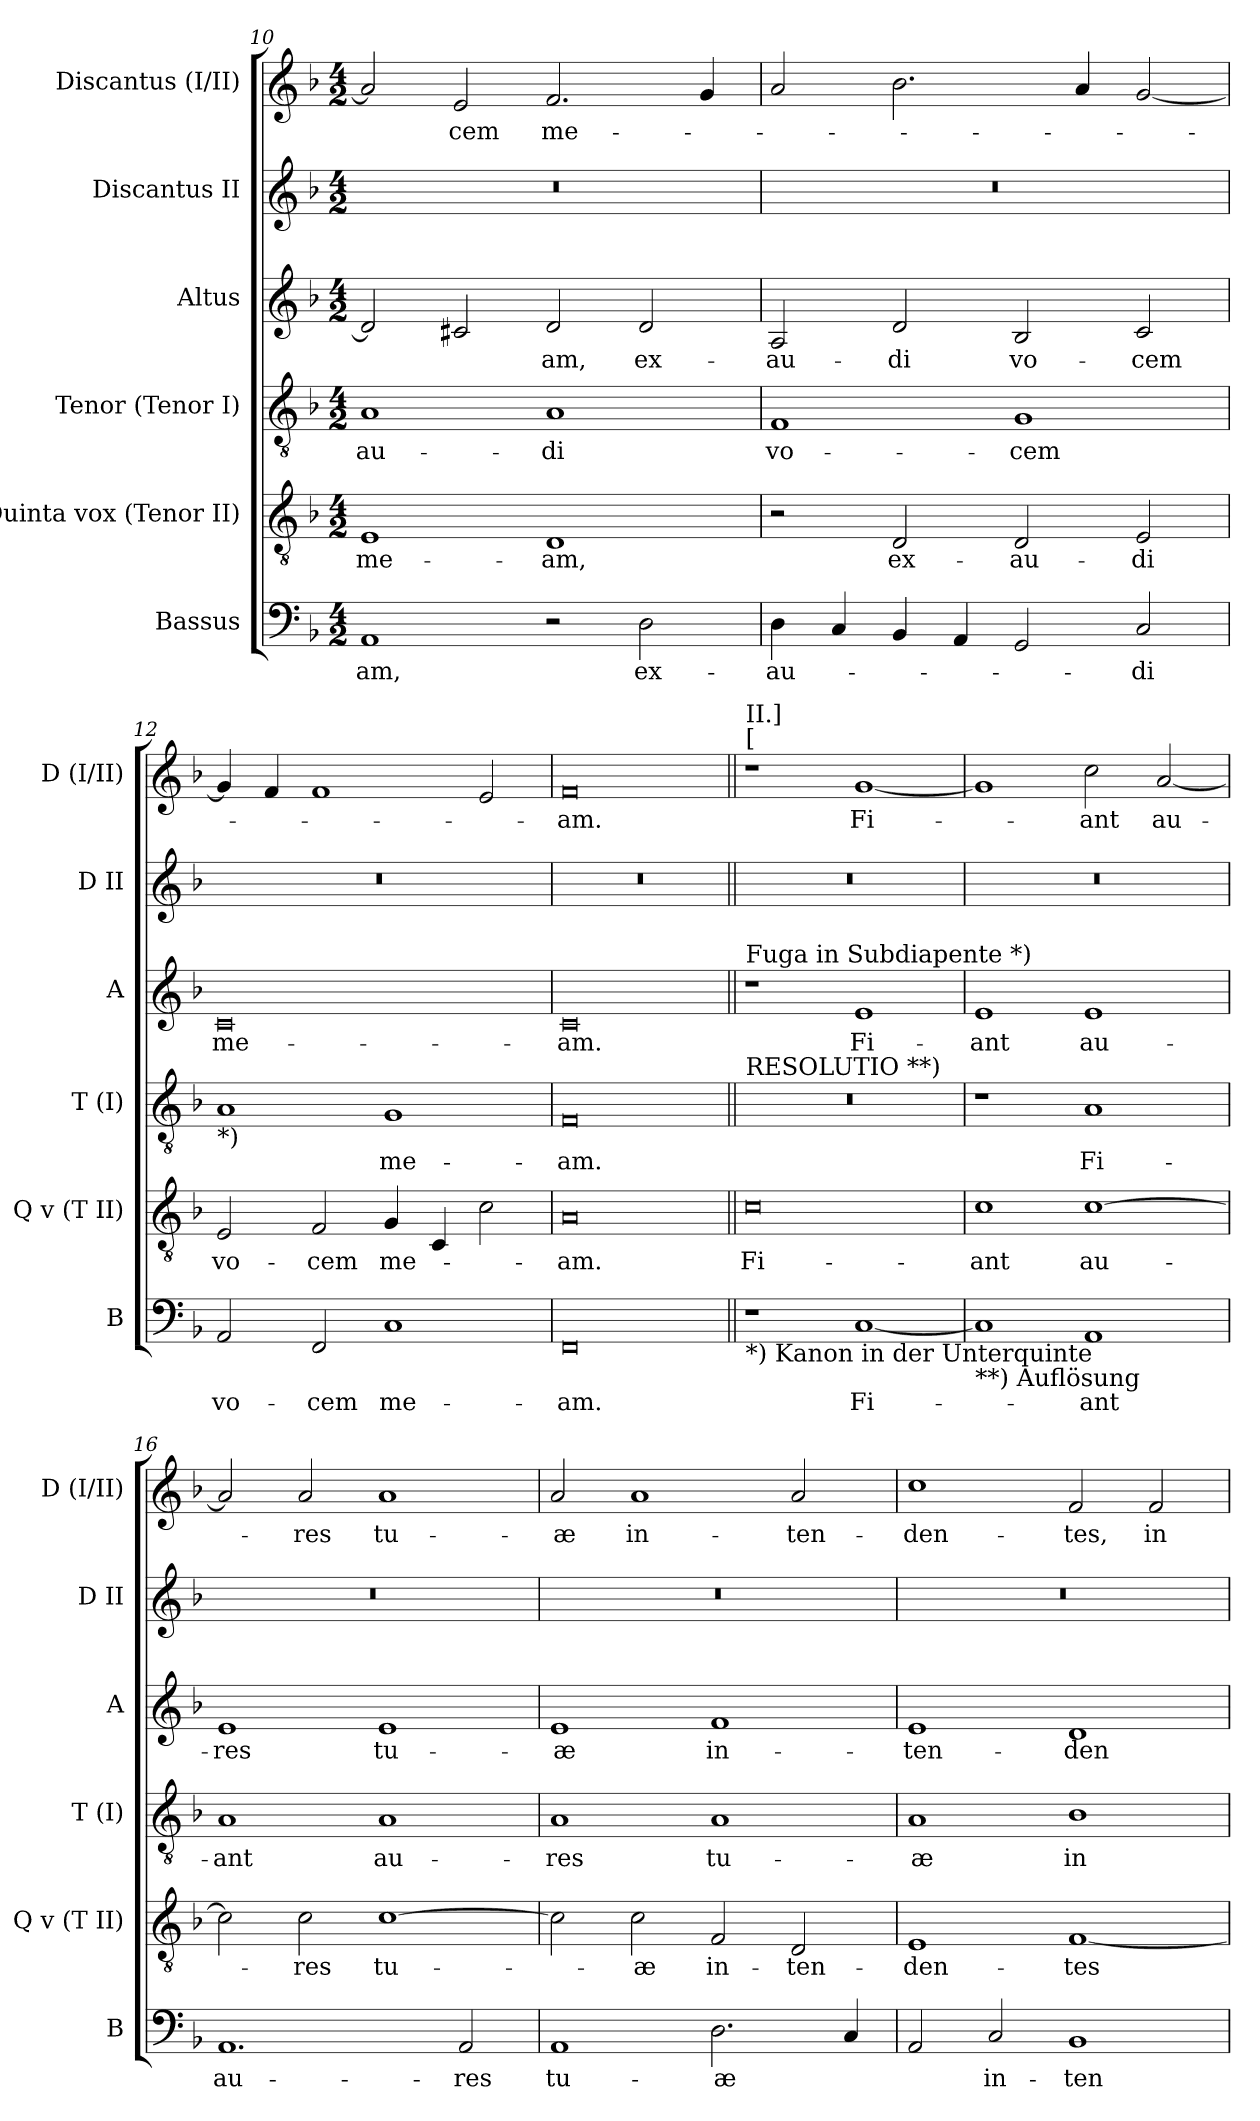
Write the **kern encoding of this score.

**kern	**text	**kern	**text	**kern	**text	**kern	**text	**kern	**kern	**text
*part6	*part6	*part5	*part5	*part4	*part4	*part3	*part3	*part2	*part1	*part1
*staff6	*staff6	*staff5	*staff5	*staff4	*staff4	*staff3	*staff3	*staff2	*staff1	*staff1
*I"Bassus	*	*I"Quinta vox (Tenor II)	*	*I"Tenor (Tenor I)	*	*I"Altus	*	*I"Discantus II	*I"Discantus (I/II)	*
*I'B	*	*I'Q v (T II)	*	*I'T (I)	*	*I'A	*	*I'D II	*I'D  (I/II)	*
*clefF4	*	*clefGv2	*	*clefGv2	*	*clefG2	*	*clefG2	*clefG2	*
*k[b-]	*	*k[b-]	*	*k[b-]	*	*k[b-]	*	*k[b-]	*k[b-]	*
*F:	*	*F:	*	*F:	*	*F:	*	*F:	*F:	*
*M4/2	*	*M4/2	*	*M4/2	*	*M4/2	*	*M4/2	*M4/2	*
=10	=10	=10	=10	=10	=10	=10	=10	=10	=10	=10
1AA	-am,	1E	me-	1A	-au-	2d/]	.	0r	2a/]	.
.	.	.	.	.	.	2c#X/	.	.	2e/	-cem
2r	.	1D	-am,	1A	-di	2d/	-am,	.	2.f/	me-
2D\	ex-	.	.	.	.	2d/	ex-	.	.	.
.	.	.	.	.	.	.	.	.	4g/	.
=11	=11	=11	=11	=11	=11	=11	=11	=11	=11	=11
4D\	-au-	2r	.	1F	vo-	2A/	-au-	0r	2a/	.
4C/	.	.	.	.	.	.	.	.	.	.
4BB-/	.	2D/	ex-	.	.	2d/	-di	.	2.b-\	.
4AA/	.	.	.	.	.	.	.	.	.	.
2GG/	.	2D/	-au-	1G	-cem	2B-/	vo-	.	.	.
.	.	.	.	.	.	.	.	.	4a/	.
2C/	-di	2E/	-di	.	.	2c/	-cem	.	[2g/	.
=12	=12	=12	=12	=12	=12	=12	=12	=12	=12	=12
!	!	!	!	!LO:TX:b:t=*)	!	!	!	!	!	!
2AA/	vo-	2E/	vo-	1A	.	0c	me-	0r	4g/]	.
.	.	.	.	.	.	.	.	.	4f/	.
2FF/	-cem	2F/	-cem	.	.	.	.	.	1f	.
1C	me-	4G/	me-	1G	me-	.	.	.	.	.
.	.	4C/	.	.	.	.	.	.	.	.
.	.	2c\	.	.	.	.	.	.	2e/	.
=13	=13	=13	=13	=13	=13	=13	=13	=13	=13	=13
0FF	-am.	0A	-am.	0F	-am.	0c	-am.	0r	0f	-am.
!!LO:PB:g=z
=14||	=14||	=14||	=14||	=14||	=14||	=14||	=14||	=14||	=14||	=14||
!	!	!	!	!	!	!	!	!	!LO:TX:a:t=[	!
!	!	!	!	!	!	!	!	!	!LO:TX:a:t=II.]	!
!	!	!	!	!	!	!LO:TX:a:t=Fuga in Subdiapente *)	!	!	!	!
!	!	!	!	!LO:TX:a:t=RESOLUTIO **)	!	!	!	!	!	!
!LO:TX:b:t=*) Kanon in der Unterquinte	!	!	!	!	!	!	!	!	!	!
1r	.	0c	Fi-	0r	.	1r	.	0r	1r	.
[1C	Fi-	.	.	.	.	1e	Fi-	.	[1g	Fi-
=15	=15	=15	=15	=15	=15	=15	=15	=15	=15	=15
!LO:TX:b:t=**) Auflösung	!	!	!	!	!	!	!	!	!	!
1C]	.	1c	-ant	1r	.	1e	-ant	0r	1g]	.
1AA	-ant	[1c	au-	1A	Fi-	1e	au-	.	2cc\	-ant
.	.	.	.	.	.	.	.	.	[2a/	au-
=16	=16	=16	=16	=16	=16	=16	=16	=16	=16	=16
1.AA	au-	2c\]	.	1A	-ant	1e	-res	0r	2a/]	.
.	.	2c\	-res	.	.	.	.	.	2a/	-res
.	.	[1c	tu-	1A	au-	1e	tu-	.	1a	tu-
2AA/	-res	.	.	.	.	.	.	.	.	.
=17	=17	=17	=17	=17	=17	=17	=17	=17	=17	=17
1AA	tu-	2c\]	.	1A	-res	1e	-æ	0r	2a/	-æ
.	.	2c\	-æ	.	.	.	.	.	1a	in-
2.D\	-æ	2F/	in-	1A	tu-	1f	in-	.	.	.
.	.	2D/	-ten-	.	.	.	.	.	2a/	-ten-
4C/	.	.	.	.	.	.	.	.	.	.
!!LO:LB:g=z
=18	=18	=18	=18	=18	=18	=18	=18	=18	=18	=18
2AA/	.	1E	-den-	1A	-æ	1e	-ten-	0r	1cc	-den-
2C/	in-	.	.	.	.	.	.	.	.	.
1BB-	-ten-	[1F	-tes	1B-	in-	1d	-den-	.	2f/	-tes,
.	.	.	.	.	.	.	.	.	2f/	in-
=	=	=	=	=	=	=	=	=	=	=
*-	*-	*-	*-	*-	*-	*-	*-	*-	*-	*-
